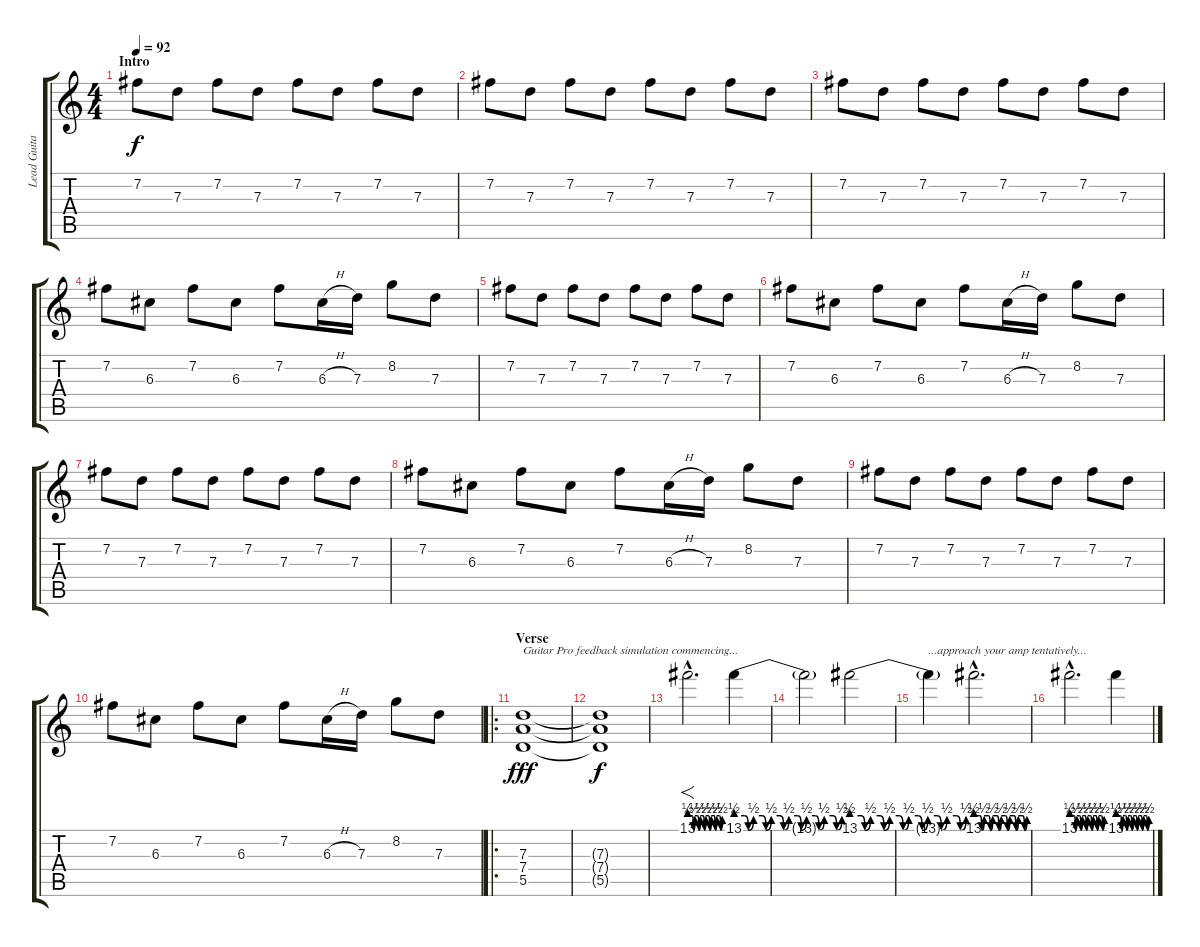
\track ("Lead Guitar" "Lead Guita") {instrument overdrivenguitar}
\staff {score tabs}
\tuning (E4 B3 G3 D3 A2 E2) {hide}
\ts (4 4)
\section ("" "Intro")
\tempo 92
\clef g2
\ks c
7.2.8{dy f volume 8 instrument overdrivenguitar} 7.3.8 7.2.8 7.3.8 7.2.8 7.3.8 7.2.8 7.3.8 |
7.2.8 7.3.8 7.2.8 7.3.8 7.2.8 7.3.8 7.2.8 7.3.8 |
7.2.8{volume 10} 7.3.8 7.2.8 7.3.8 7.2.8 7.3.8 7.2.8 7.3.8 |
7.2.8 6.3.8 7.2.8 6.3.8 7.2.8 6.3{h}.16 7.3.16 8.2.8 7.3.8 |
7.2.8 7.3.8 7.2.8 7.3.8 7.2.8 7.3.8 7.2.8 7.3.8 |
7.2.8 6.3.8 7.2.8 6.3.8 7.2.8 6.3{h}.16 7.3.16 8.2.8 7.3.8 |
7.2.8 7.3.8 7.2.8 7.3.8 7.2.8 7.3.8 7.2.8 7.3.8 |
7.2.8 6.3.8 7.2.8 6.3.8 7.2.8 6.3{h}.16 7.3.16 8.2.8 7.3.8 |
7.2.8 7.3.8 7.2.8 7.3.8 7.2.8 7.3.8 7.2.8 7.3.8 |
7.2.8 6.3.8 7.2.8 6.3.8 7.2.8 6.3{h}.16 7.3.16 8.2.8 7.3.8 |
\ro
\section ("" "Verse")
(7.3 7.4 5.5).1{txt "Guitar Pro feedback simulation commencing..." dy fff} |
(7.3{t} 7.4{t} 5.5{t}).1{dy f volume 4} |
13.1{be (custom 0 2 5 2 7 0 10 2 15 2 17 0 20 2 25 2 27 0 30 2 35 2 37 0 40 2 45 2 47 0 50 2 55 2 57 0 60 2) hac}.2{f d volume 11} 13.1{be (custom 0 2 5 2 7 0 10 2 15 2 17 0 20 2 25 2 27 0 30 2 35 2 37 0 40 2 45 2 47 0 50 2 55 2 57 0 60 2)}.4 |
13.1{t}.2 13.1{be (custom 0 2 5 2 7 0 10 2 15 2 17 0 20 2 25 2 27 0 30 2 35 2 37 0 40 2 45 2 47 0 50 2 55 2 57 0 60 2)}.2 |
13.1{t}.4{txt "...approach your amp tentatively..."} 13.1{be (custom 0 2 5 2 7 0 10 2 15 2 17 0 20 2 25 2 27 0 30 2 35 2 37 0 40 2 45 2 47 0 50 2 55 2 57 0 60 2) hac}.2{d} |
13.1{be (custom 0 2 5 2 7 0 10 2 15 2 17 0 20 2 25 2 27 0 30 2 35 2 37 0 40 2 45 2 47 0 50 2 55 2 57 0 60 2) hac}.2{d} 13.1{be (custom 0 2 5 2 7 0 10 2 15 2 17 0 20 2 25 2 27 0 30 2 35 2 37 0 40 2 45 2 47 0 50 2 55 2 57 0 60 2)}.4
